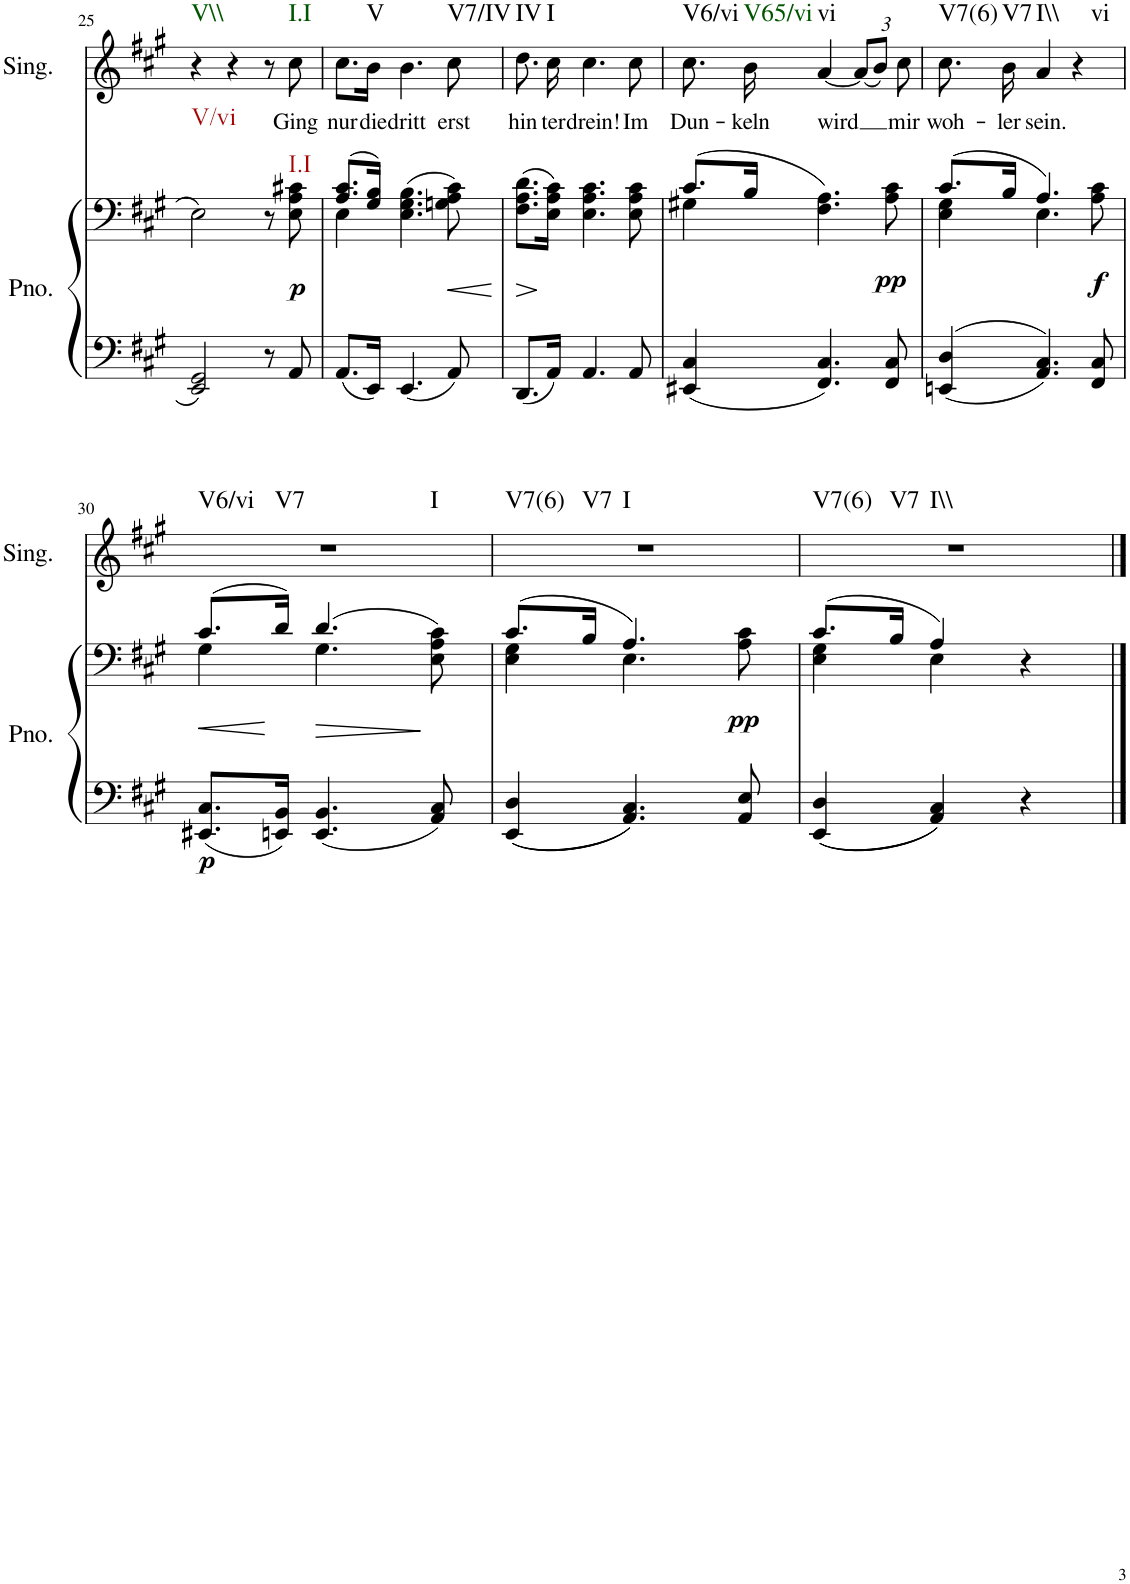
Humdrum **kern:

**kern	**kern	**dynam	**kern	**text	**harte
*part2	*part2	*part2	*part1	*part1	*part1
*staff3	*staff2	*staff2/3	*staff1	*staff1	*
*I"Pianoforte	*	*	*I"Singstimme	*	*
*I'Pno.	*	*	*I'Sing.	*	*
!!LO:PB:g=z
*clefF4	*clefF4	*	*clefG2	*	*
*k[f#c#g#]	*k[f#c#g#]	*	*k[f#c#g#]	*	*
*M3/4	*M3/4	*	*M3/4	*	*
=25	=25	=25	=25	=25	=25
!	!	!	!	!	!LO:H:kt=V\\
2EE/ 2GG#/	2E\	.	4r	.	N
.	.	.	4r	.	.
8r	8r	.	8r	.	.
!	!	!LO:DY:b	!	!LO:LY:b	!LO:H:kt=I.I
8AA/	8E\ 8A\ 8c#X\	p	8cc#\	Ging	N
=26	=26	=26	=26	=26	=26
*	*^	*	*	*	*
!	!	!	!	!	!LO:LY:b	!
8.AA/L	(8.A/ 8.c#/L	4E\	.	8.cc#\L	nur	.
!	!	!	!	!	!LO:LY:b	!LO:H:kt=V
16EE/Jk	16G#/ 16B/Jk)	.	.	16b\Jk	die	N
!	!	!	!	!	!LO:LY:b	!
4.EE/	(4.E\ 4.G#\ 4.B\	2ryy	.	4.b\	dritt	.
!	!	!	!LO:HP:b	!	!LO:LY:b	!LO:H:kt=V7/IV
8AA/	8Gn\ 8A\ 8c#\)	.	<	8cc#\	erst	N
*	*v	*v	*	*	*	*
.	.	[	.	.	.
=27	=27	=27	=27	=27	=27
!	!	!LO:HP:b	!	!LO:LY:b	!LO:H:kt=IV
8.DD/L	(8.F#\ 8.A\ 8.d\L	>	8.dd\	hin-	N
!	!	!	!	!LO:LY:b	!LO:H:kt=I
16AA/Jk	16E\ 16A\ 16c#\Jk)	]	16cc#\	-ter-	N
!	!	!	!	!LO:LY:b	!
4.AA/	4.E\ 4.A\ 4.c#\	.	4.cc#\	-drein!	.
!	!	!	!	!LO:LY:b	!
8AA/	8E\ 8A\ 8c#\	.	8cc#\	Im	.
=28	=28	=28	=28	=28	=28
*	*^	*	*	*	*
!	!	!	!	!	!LO:LY:b	!LO:H:kt=V6/vi
4EE#X/ 4C#/	(8.c#/L	4G#X\	.	8.cc#\	Dun-	N
!	!	!	!	!	!LO:LY:b	!LO:H:kt=V65/vi
.	16B/Jk	.	.	16b\	-keln	N
!	!	!	!	!	!LO:LY:b	!LO:H:kt=vi
4.FF#/ 4.C#/	4.F#\ 4.A\)	2ryy	.	[4a/	wird	N
*	*	*	*	*Xbrackettup	*	*
.	.	.	.	(12a/L]	.	.
.	.	.	.	12b/J)	.	.
!	!	!	!LO:DY:b	!	!	!
8FF#/ 8C#/	8A\ 8c#\	.	pp	.	.	.
!	!	!	!	!	!LO:LY:b	!
.	.	.	.	12cc#\	mir	.
=29	=29	=29	=29	=29	=29	=29
!	!	!	!	!	!LO:LY:b	!LO:H:kt=V7(6)
4EEn/ 4D/	(8.c#/L	4E\ 4G#\	.	8.cc#\	woh-	N
!	!	!	!	!	!LO:LY:b	!LO:H:kt=V7
.	16B/Jk	.	.	16b\	-ler	N
!	!	!	!	!	!LO:LY:b	!LO:H:kt=I\\
4.AA/ 4.C#/	4.A/)	4.E\	.	4a/	sein.	N
!	!	!	!	!	!	!LO:H:kt=vi
.	.	.	.	4r	.	N
!	!	!	!LO:DY:b	!	!	!
8FF#/ 8C#/	8A\ 8c#\	8ryy	f	.	.	.
!!LO:LB:g=z
=30	=30	=30	=30	=30	=30	=30
!	!	!	!LO:HP:b	!	!	!
!	!	!	!LO:DY:n=1:b=2	!	!	!LO:H:n=1:kt=V6/vi
!	!	!	!	!	!	!LO:H:n=2:kt=V7
!	!	!	!	!	!	!LO:H:n=3:kt=I
8.EE#X/ 8.C#/L	(8.c#/L	4G#\	< p	2.r	.	N N N
16EEn/ 16BB/Jk	16d/Jk)	.	[	.	.	.
!	!	!	!LO:HP:b	!	!	!
4.EE/ 4.BB/	(4.d/	4.G#\	>	.	.	.
8AA/ 8C#/	8E\ 8A\ 8c#\)	8ryy	]	.	.	.
=31	=31	=31	=31	=31	=31	=31
!	!	!	!	!	!	!LO:H:n=1:kt=V7(6)
!	!	!	!	!	!	!LO:H:n=2:kt=V7
!	!	!	!	!	!	!LO:H:n=3:kt=I
4EE/ 4D/	(8.c#/L	4E\ 4G#\	.	2.r	.	N N N
.	16B/Jk	.	.	.	.	.
4.AA/ 4.C#/	4.A/)	4.E\	.	.	.	.
!	!	!	!LO:DY:b	!	!	!
8AA/ 8E/	8A\ 8c#\	8ryy	pp	.	.	.
=32	=32	=32	=32	=32	=32	=32
!	!	!	!	!	!	!LO:H:n=1:kt=V7(6)
!	!	!	!	!	!	!LO:H:n=2:kt=V7
!	!	!	!	!	!	!LO:H:n=3:kt=I\\
4EE/ 4D/	(8.c#/L	4E\ 4G#\	.	2.r	.	N N N
.	16B/Jk	.	.	.	.	.
4AA/ 4C#/	4A/)	4E\	.	.	.	.
4r	4r	4ryy	.	.	.	.
*	*v	*v	*	*	*	*
==	==	==	==	==	==
*-	*-	*-	*-	*-	*-
